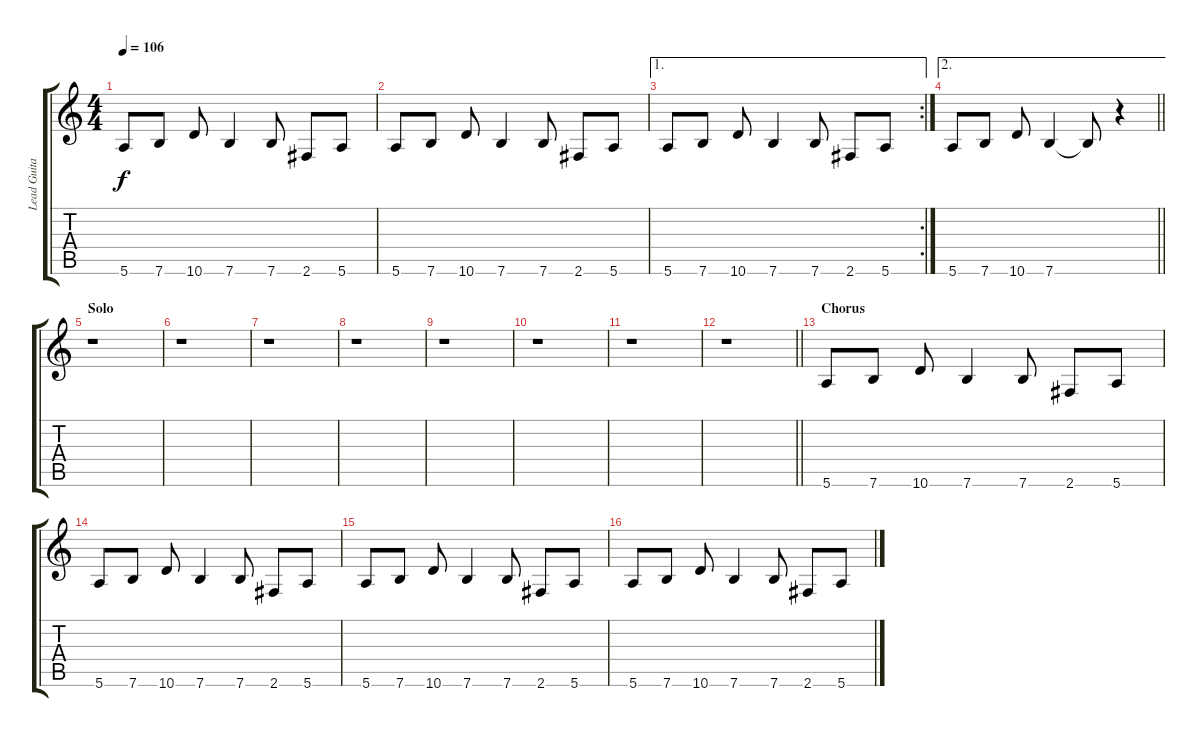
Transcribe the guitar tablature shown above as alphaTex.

\track ("Lead Guitar II" "Lead Guita") {instrument overdrivenguitar}
\staff {score tabs}
\tuning (E4 B3 G3 D3 A2 E2) {hide}
\ts (4 4)
\tempo 106
\clef g2
\ks c
5.6.8{dy f} 7.6.8 10.6.8 7.6.4 7.6.8 2.6.8 5.6.8 |
5.6.8 7.6.8 10.6.8 7.6.4 7.6.8 2.6.8 5.6.8 |
\ae 1
\rc 2
5.6.8 7.6.8 10.6.8 7.6.4 7.6.8 2.6.8 5.6.8 |
\ae 2
\barLineRight lightlight
5.6.8 7.6.8 10.6.8 7.6.4 7.6{t}.8 r.4 |
\section ("" "Solo")
r.1 |
r.1 |
r.1 |
r.1 |
r.1 |
r.1 |
r.1 |
\barLineRight lightlight
r.1 |
\section ("" "Chorus")
5.6.8 7.6.8 10.6.8 7.6.4 7.6.8 2.6.8 5.6.8 |
5.6.8 7.6.8 10.6.8 7.6.4 7.6.8 2.6.8 5.6.8 |
5.6.8 7.6.8 10.6.8 7.6.4 7.6.8 2.6.8 5.6.8 |
5.6.8 7.6.8 10.6.8 7.6.4 7.6.8 2.6.8 5.6.8
